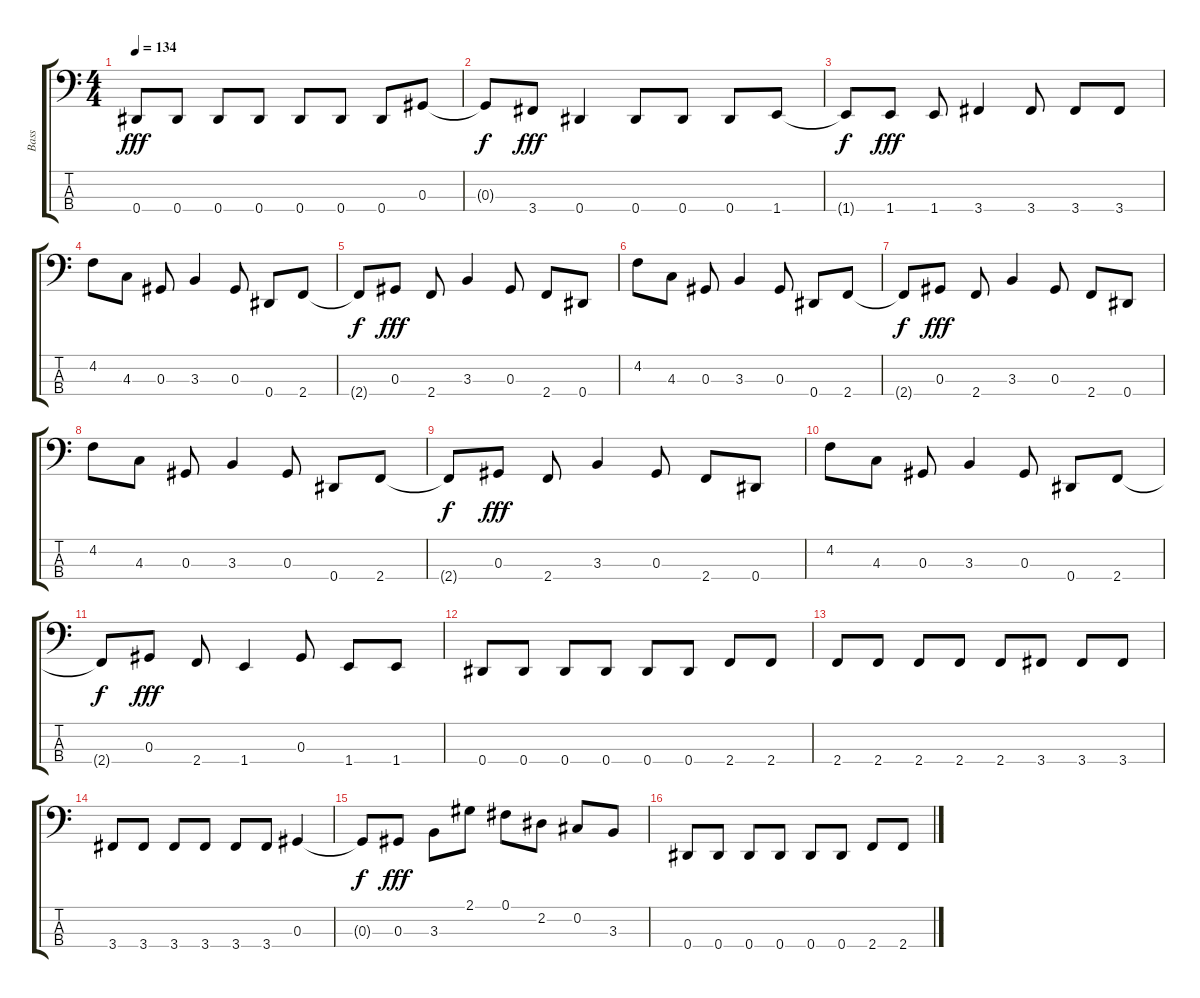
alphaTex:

\track ("Bass" "Bass") {instrument electricbasspick}
\staff {score tabs}
\tuning (Gb2 Db2 Ab1 Eb1) {hide}
\ts (4 4)
\tempo 134
\clef f4
\ks c
0.4.8{dy fff} 0.4.8 0.4.8 0.4.8 0.4.8 0.4.8 0.4.8 0.3.8 |
0.3{t}.8{dy f} 3.4.8{dy fff} 0.4.4 0.4.8 0.4.8 0.4.8 1.4.8 |
1.4{t}.8{dy f} 1.4.8{dy fff} 1.4.8 3.4.4 3.4.8 3.4.8 3.4.8 |
4.2.8 4.3.8 0.3.8 3.3.4 0.3.8 0.4.8 2.4.8 |
2.4{t}.8{dy f} 0.3.8{dy fff} 2.4.8 3.3.4 0.3.8 2.4.8 0.4.8 |
4.2.8 4.3.8 0.3.8 3.3.4 0.3.8 0.4.8 2.4.8 |
2.4{t}.8{dy f} 0.3.8{dy fff} 2.4.8 3.3.4 0.3.8 2.4.8 0.4.8 |
4.2.8 4.3.8 0.3.8 3.3.4 0.3.8 0.4.8 2.4.8 |
2.4{t}.8{dy f} 0.3.8{dy fff} 2.4.8 3.3.4 0.3.8 2.4.8 0.4.8 |
4.2.8 4.3.8 0.3.8 3.3.4 0.3.8 0.4.8 2.4.8 |
2.4{t}.8{dy f} 0.3.8{dy fff} 2.4.8 1.4.4 0.3.8 1.4.8 1.4.8 |
0.4.8 0.4.8 0.4.8 0.4.8 0.4.8 0.4.8 2.4.8 2.4.8 |
2.4.8 2.4.8 2.4.8 2.4.8 2.4.8 3.4.8 3.4.8 3.4.8 |
3.4.8 3.4.8 3.4.8 3.4.8 3.4.8 3.4.8 0.3.4 |
0.3{t}.8{dy f} 0.3.8{dy fff} 3.3.8 2.1.8 0.1.8 2.2.8 0.2.8 3.3.8 |
0.4.8 0.4.8 0.4.8 0.4.8 0.4.8 0.4.8 2.4.8 2.4.8
